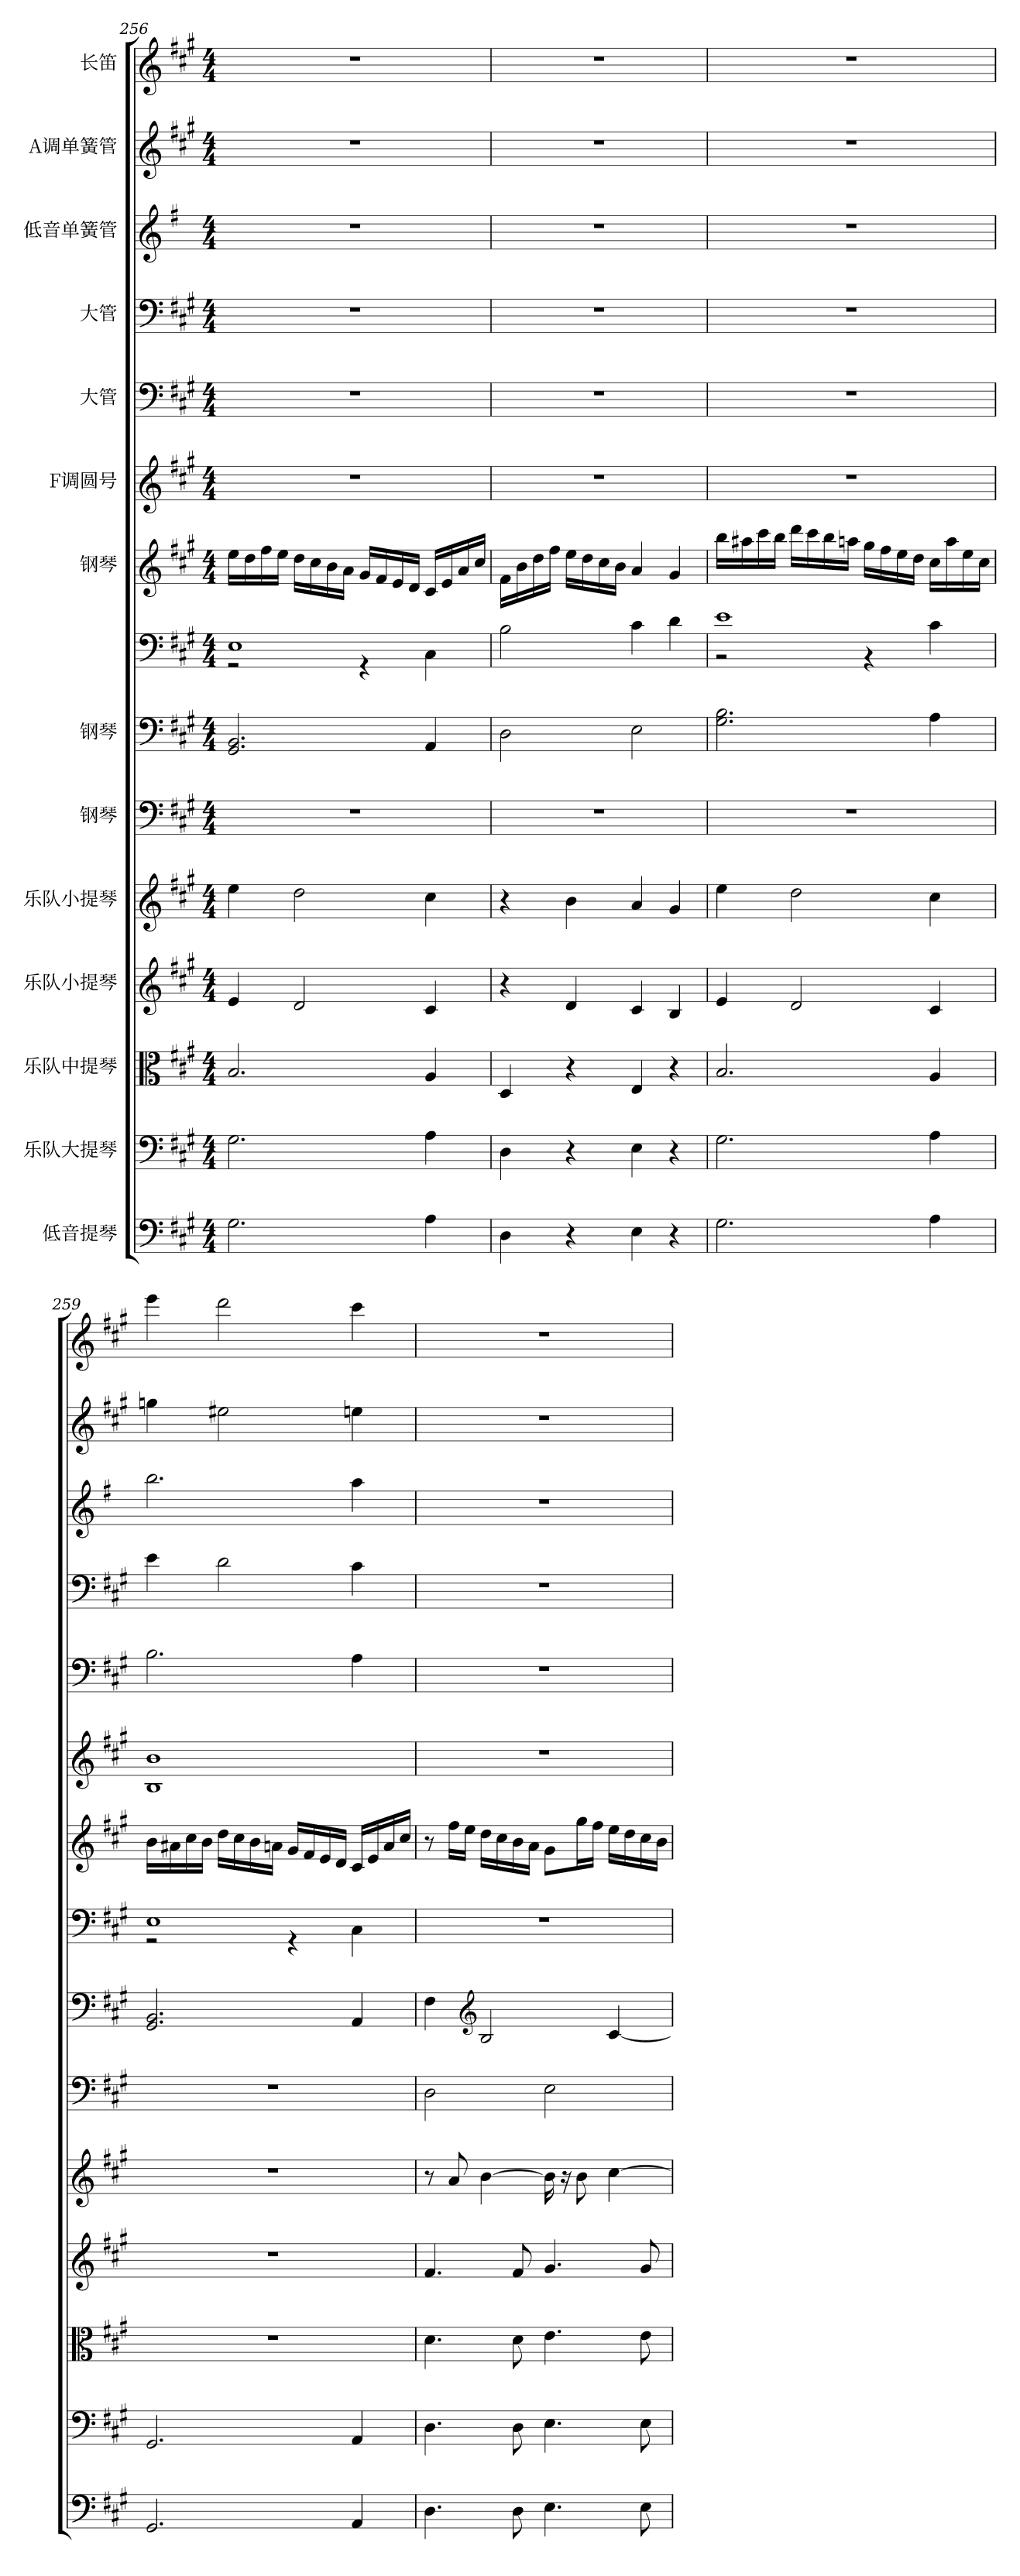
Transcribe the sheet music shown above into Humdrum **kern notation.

**kern	**kern	**kern	**kern	**kern	**kern	**kern	**kern	**kern	**kern	**kern	**kern	**kern	**kern	**kern
*part14	*part13	*part12	*part11	*part10	*part9	*part8	*part8	*part7	*part6	*part5	*part4	*part3	*part2	*part1
*staff15	*staff14	*staff13	*staff12	*staff11	*staff10	*staff9	*staff8	*staff7	*staff6	*staff5	*staff4	*staff3	*staff2	*staff1
*I"低音提琴	*I"乐队大提琴	*I"乐队中提琴	*I"乐队小提琴	*I"乐队小提琴	*I"钢琴	*I"钢琴	*	*I"钢琴	*I"F调圆号	*I"大管	*I"大管	*I"低音单簧管	*I"A调单簧管	*I"长笛
*clefF4	*clefF4	*clefC3	*clefG2	*clefG2	*clefF4	*clefF4	*clefF4	*clefG2	*clefG2	*clefF4	*clefF4	*clefG2	*clefG2	*clefG2
*ITrd7c12	*	*	*	*	*	*	*	*	*ITrd4c7	*	*	*ITrd8c14	*ITrd2c3	*
*k[f#c#g#]	*k[f#c#g#]	*k[f#c#g#]	*k[f#c#g#]	*k[f#c#g#]	*k[f#c#g#]	*k[f#c#g#]	*k[f#c#g#]	*k[f#c#g#]	*k[f#c#]	*k[f#c#g#]	*k[f#c#g#]	*k[f#]	*k[f#c#g#d#a#e#]	*k[f#c#g#]
*M4/4	*M4/4	*M4/4	*M4/4	*M4/4	*M4/4	*M4/4	*M4/4	*M4/4	*M4/4	*M4/4	*M4/4	*M4/4	*M4/4	*M4/4
=256	=256	=256	=256	=256	=256	=256	=256	=256	=256	=256	=256	=256	=256	=256
*	*	*	*	*	*	*	*^	*	*	*	*	*	*	*
2.GG#\	2.G#\	2.B/	4e/	4ee\	1r	2.GG#/ 2.BB/	1E	2r	16ee\LL	1r	1r	1r	1r	1r	1r
.	.	.	.	.	.	.	.	.	16dd\	.	.	.	.	.	.
.	.	.	.	.	.	.	.	.	16ff#\	.	.	.	.	.	.
.	.	.	.	.	.	.	.	.	16ee\JJ	.	.	.	.	.	.
.	.	.	2d/	2dd\	.	.	.	.	16dd\LL	.	.	.	.	.	.
.	.	.	.	.	.	.	.	.	16cc#\	.	.	.	.	.	.
.	.	.	.	.	.	.	.	.	16b\	.	.	.	.	.	.
.	.	.	.	.	.	.	.	.	16a\JJ	.	.	.	.	.	.
.	.	.	.	.	.	.	.	4r	16g#/LL	.	.	.	.	.	.
.	.	.	.	.	.	.	.	.	16f#/	.	.	.	.	.	.
.	.	.	.	.	.	.	.	.	16e/	.	.	.	.	.	.
.	.	.	.	.	.	.	.	.	16d/JJ	.	.	.	.	.	.
4AA\	4A\	4A/	4c#/	4cc#\	.	4AA/	.	4C#\	16c#/LL	.	.	.	.	.	.
.	.	.	.	.	.	.	.	.	16e/	.	.	.	.	.	.
.	.	.	.	.	.	.	.	.	16a/	.	.	.	.	.	.
.	.	.	.	.	.	.	.	.	16cc#/JJ	.	.	.	.	.	.
*	*	*	*	*	*	*	*v	*v	*	*	*	*	*	*	*
=257	=257	=257	=257	=257	=257	=257	=257	=257	=257	=257	=257	=257	=257	=257
4DD\	4D\	4D/	4r	4r	1r	2D\	2B\	16f#\LL	1r	1r	1r	1r	1r	1r
.	.	.	.	.	.	.	.	16b\	.	.	.	.	.	.
.	.	.	.	.	.	.	.	16dd\	.	.	.	.	.	.
.	.	.	.	.	.	.	.	16ff#\JJ	.	.	.	.	.	.
4r	4r	4r	4d/	4b\	.	.	.	16ee\LL	.	.	.	.	.	.
.	.	.	.	.	.	.	.	16dd\	.	.	.	.	.	.
.	.	.	.	.	.	.	.	16cc#\	.	.	.	.	.	.
.	.	.	.	.	.	.	.	16b\JJ	.	.	.	.	.	.
4EE\	4E\	4E/	4c#/	4a/	.	2E\	4c#\	4a/	.	.	.	.	.	.
4r	4r	4r	4B/	4g#/	.	.	4d\	4g#/	.	.	.	.	.	.
!!LO:PB:g=z
=258	=258	=258	=258	=258	=258	=258	=258	=258	=258	=258	=258	=258	=258	=258
*	*	*	*	*	*	*	*^	*	*	*	*	*	*	*
2.GG#\	2.G#\	2.B/	4e/	4ee\	1r	2.G#\ 2.B\	1e	2r	16bb\LL	1r	1r	1r	1r	1r	1r
.	.	.	.	.	.	.	.	.	16aa#X\	.	.	.	.	.	.
.	.	.	.	.	.	.	.	.	16ccc#\	.	.	.	.	.	.
.	.	.	.	.	.	.	.	.	16bb\JJ	.	.	.	.	.	.
.	.	.	2d/	2dd\	.	.	.	.	16ddd\LL	.	.	.	.	.	.
.	.	.	.	.	.	.	.	.	16ccc#\	.	.	.	.	.	.
.	.	.	.	.	.	.	.	.	16bb\	.	.	.	.	.	.
.	.	.	.	.	.	.	.	.	16aan\JJ	.	.	.	.	.	.
.	.	.	.	.	.	.	.	4r	16gg#\LL	.	.	.	.	.	.
.	.	.	.	.	.	.	.	.	16ff#\	.	.	.	.	.	.
.	.	.	.	.	.	.	.	.	16ee\	.	.	.	.	.	.
.	.	.	.	.	.	.	.	.	16dd\JJ	.	.	.	.	.	.
4AA\	4A\	4A/	4c#/	4cc#\	.	4A\	.	4c#\	16cc#\LL	.	.	.	.	.	.
.	.	.	.	.	.	.	.	.	16aa\	.	.	.	.	.	.
.	.	.	.	.	.	.	.	.	16ee\	.	.	.	.	.	.
.	.	.	.	.	.	.	.	.	16cc#\JJ	.	.	.	.	.	.
=259	=259	=259	=259	=259	=259	=259	=259	=259	=259	=259	=259	=259	=259	=259	=259
2.GGG#/	2.GG#/	1r	1r	1r	1r	2.GG#/ 2.BB/	1E	2r	16b\LL	1E 1e	2.B\	4e\	2.b\	4een\	4eee\
.	.	.	.	.	.	.	.	.	16a#X\	.	.	.	.	.	.
.	.	.	.	.	.	.	.	.	16cc#\	.	.	.	.	.	.
.	.	.	.	.	.	.	.	.	16b\JJ	.	.	.	.	.	.
.	.	.	.	.	.	.	.	.	16dd\LL	.	.	2d\	.	2cc##X\	2ddd\
.	.	.	.	.	.	.	.	.	16cc#\	.	.	.	.	.	.
.	.	.	.	.	.	.	.	.	16b\	.	.	.	.	.	.
.	.	.	.	.	.	.	.	.	16an\JJ	.	.	.	.	.	.
.	.	.	.	.	.	.	.	4r	16g#/LL	.	.	.	.	.	.
.	.	.	.	.	.	.	.	.	16f#/	.	.	.	.	.	.
.	.	.	.	.	.	.	.	.	16e/	.	.	.	.	.	.
.	.	.	.	.	.	.	.	.	16d/JJ	.	.	.	.	.	.
4AAA/	4AA/	.	.	.	.	4AA/	.	4C#\	16c#/LL	.	4A\	4c#\	4a\	4cc#X\	4ccc#\
.	.	.	.	.	.	.	.	.	16e/	.	.	.	.	.	.
.	.	.	.	.	.	.	.	.	16a/	.	.	.	.	.	.
.	.	.	.	.	.	.	.	.	16cc#/JJ	.	.	.	.	.	.
*	*	*	*	*	*	*	*v	*v	*	*	*	*	*	*	*
!!LO:PB:g=z
=260	=260	=260	=260	=260	=260	=260	=260	=260	=260	=260	=260	=260	=260	=260
4.DD\	4.D\	4.d\	4.f#/	8r	2D\	4F#\	1r	8r	1r	1r	1r	1r	1r	1r
.	.	.	.	8a/	.	.	.	16ff#\LL	.	.	.	.	.	.
.	.	.	.	.	.	.	.	16ee\JJ	.	.	.	.	.	.
*	*	*	*	*	*	*clefG2	*	*	*	*	*	*	*	*
.	.	.	.	[4b\	.	2B/	.	16dd\LL	.	.	.	.	.	.
.	.	.	.	.	.	.	.	16cc#\	.	.	.	.	.	.
8DD\	8D\	8d\	8f#/	.	.	.	.	16b\	.	.	.	.	.	.
.	.	.	.	.	.	.	.	16a\JJ	.	.	.	.	.	.
4.EE\	4.E\	4.e\	4.g#/	16b\]	2E\	.	.	8g#\L	.	.	.	.	.	.
.	.	.	.	16r	.	.	.	.	.	.	.	.	.	.
.	.	.	.	8b\	.	.	.	16gg#\L	.	.	.	.	.	.
.	.	.	.	.	.	.	.	16ff#\JJ	.	.	.	.	.	.
.	.	.	.	[4cc#\	.	[4c#/	.	16ee\LL	.	.	.	.	.	.
.	.	.	.	.	.	.	.	16dd\	.	.	.	.	.	.
8EE\	8E\	8e\	8g#/	.	.	.	.	16cc#\	.	.	.	.	.	.
.	.	.	.	.	.	.	.	16b\JJ	.	.	.	.	.	.
=	=	=	=	=	=	=	=	=	=	=	=	=	=	=
*-	*-	*-	*-	*-	*-	*-	*-	*-	*-	*-	*-	*-	*-	*-
